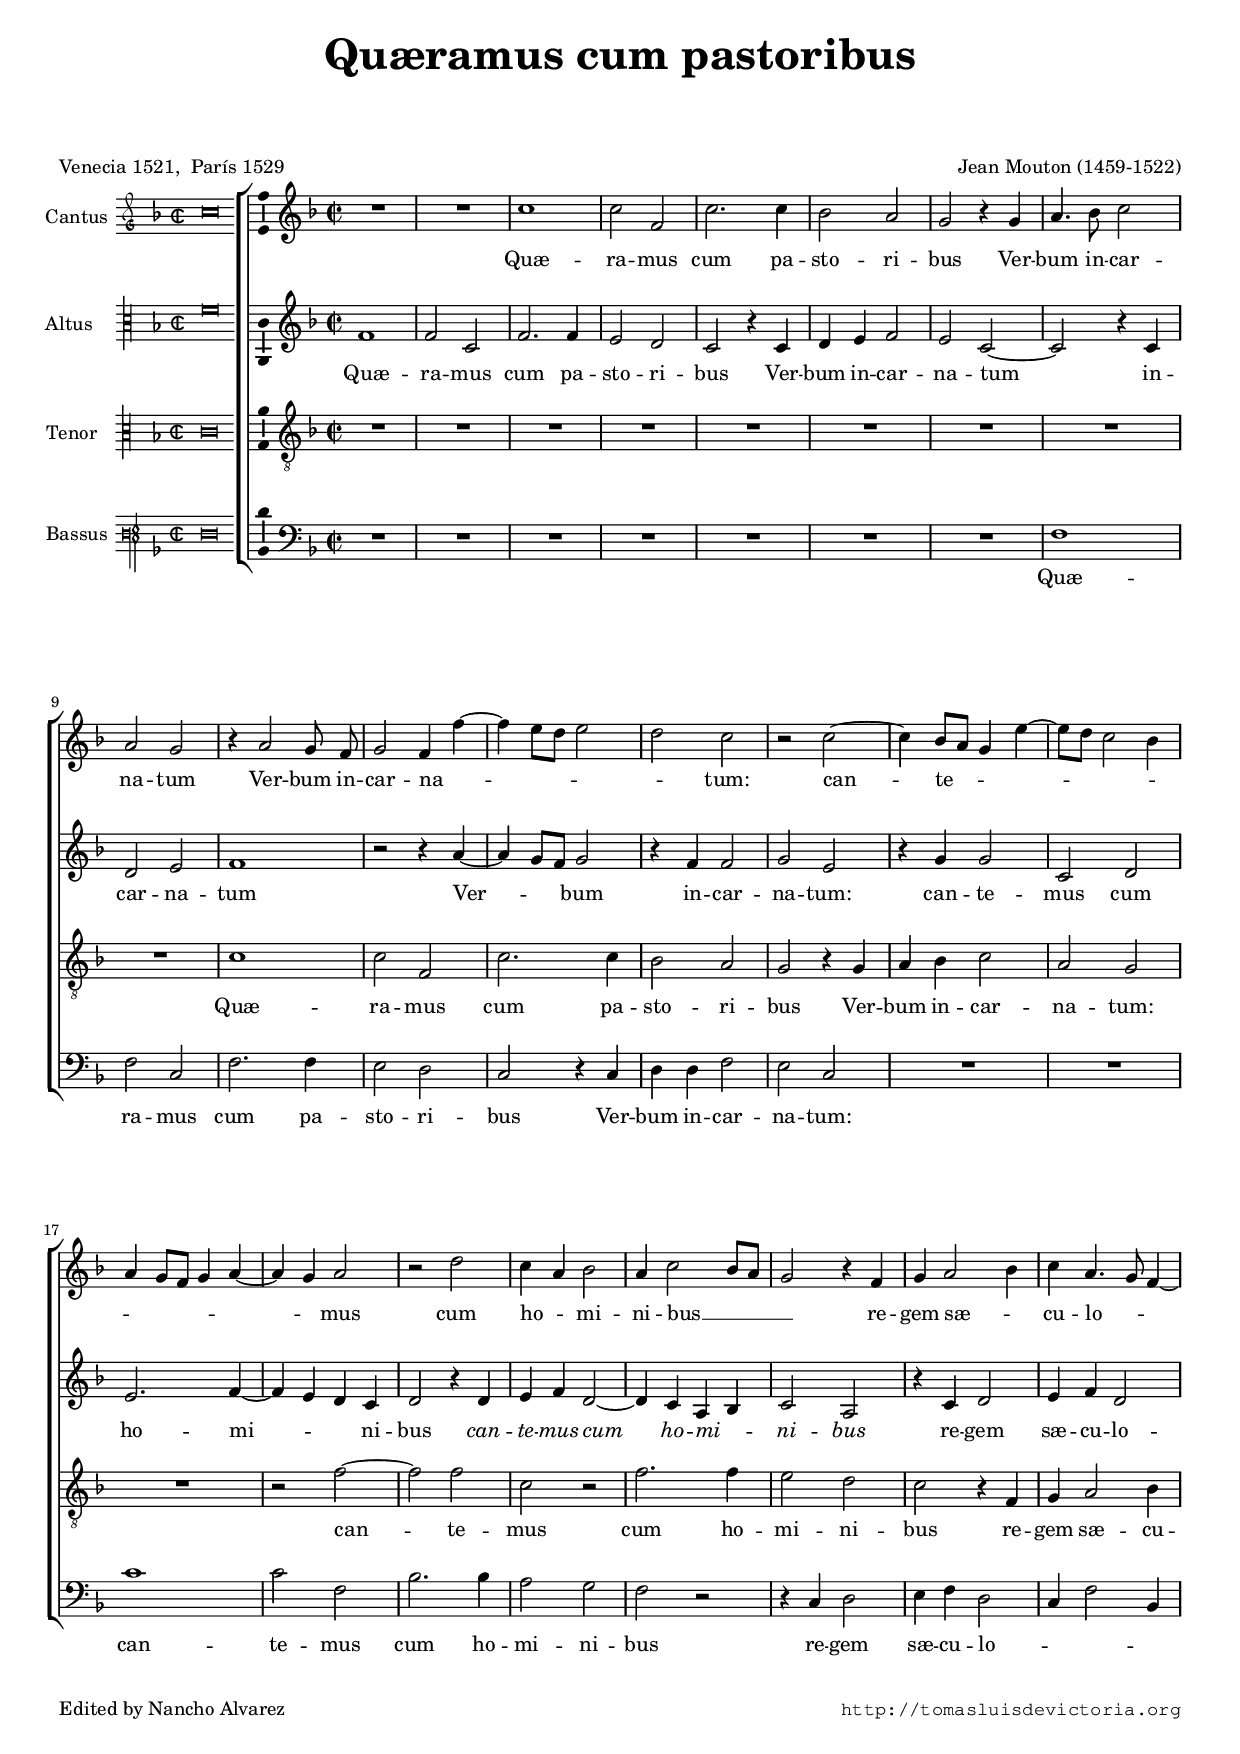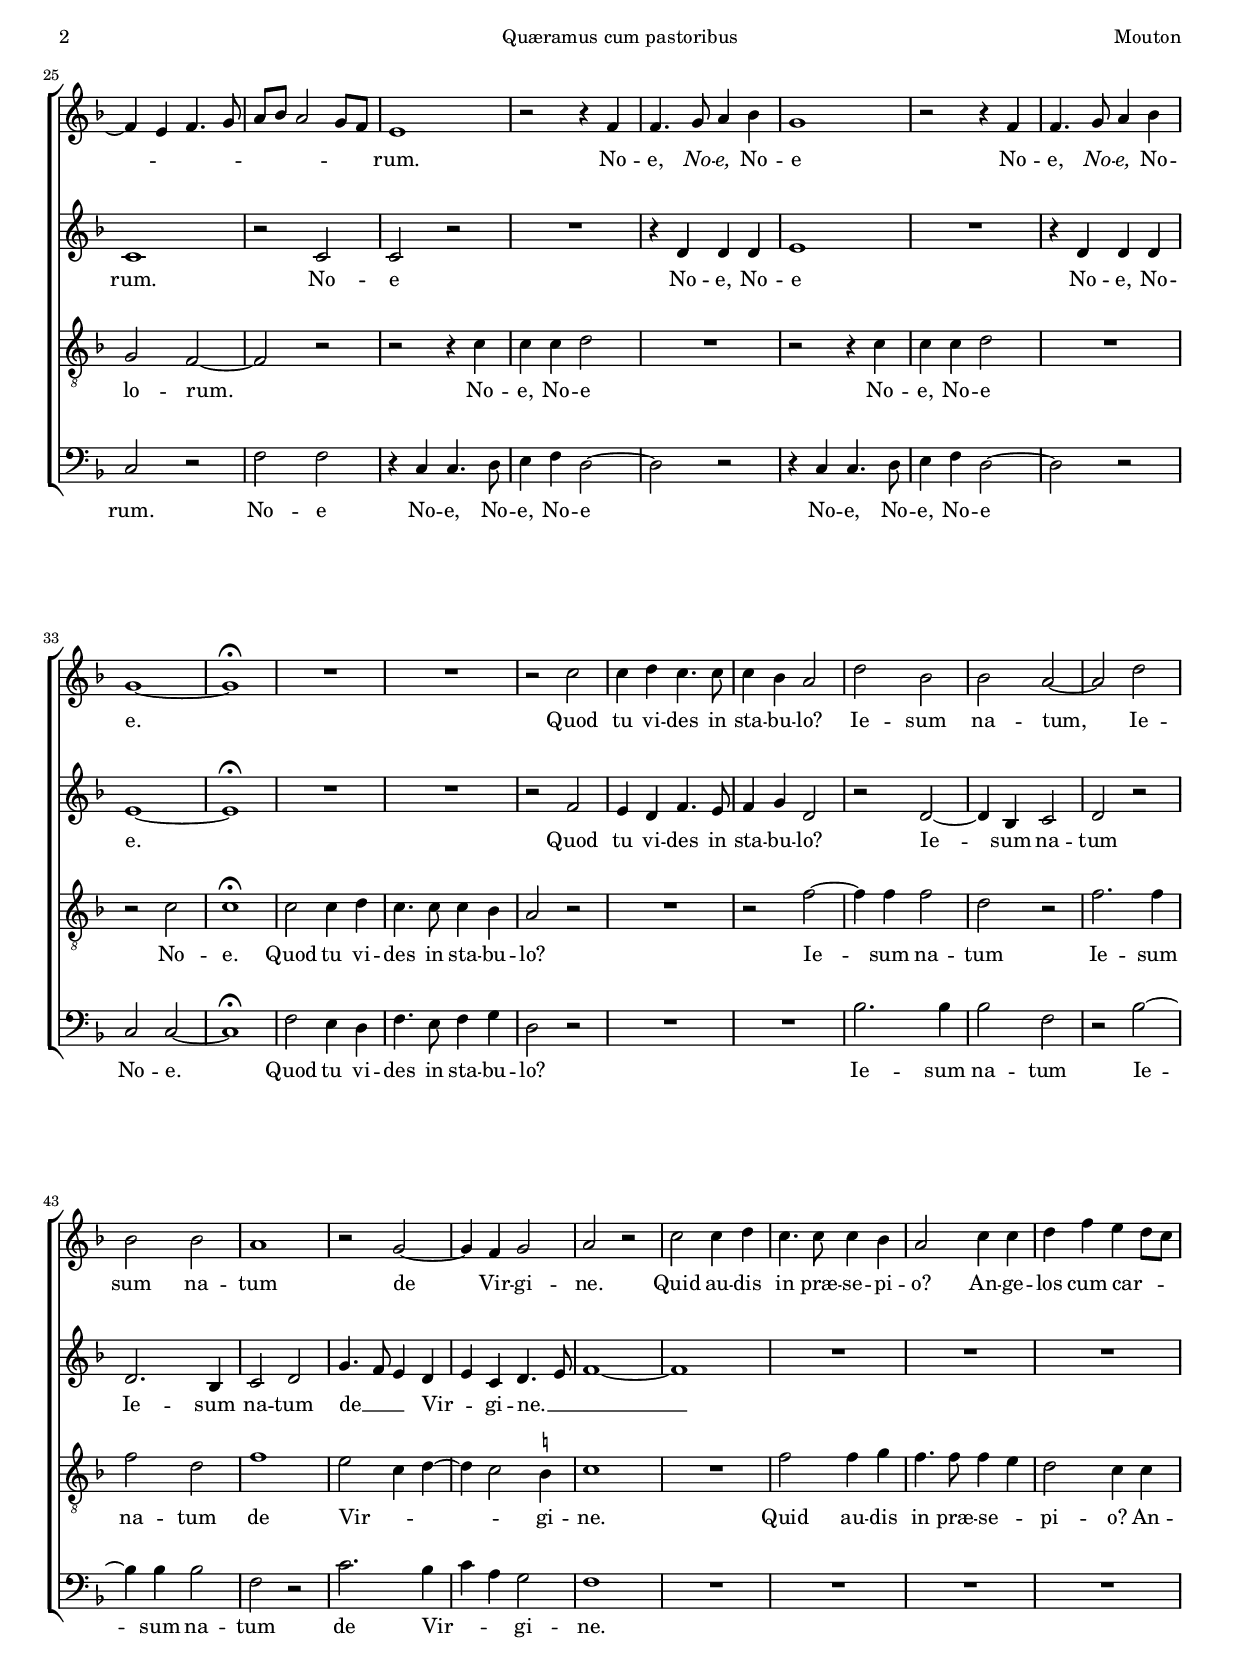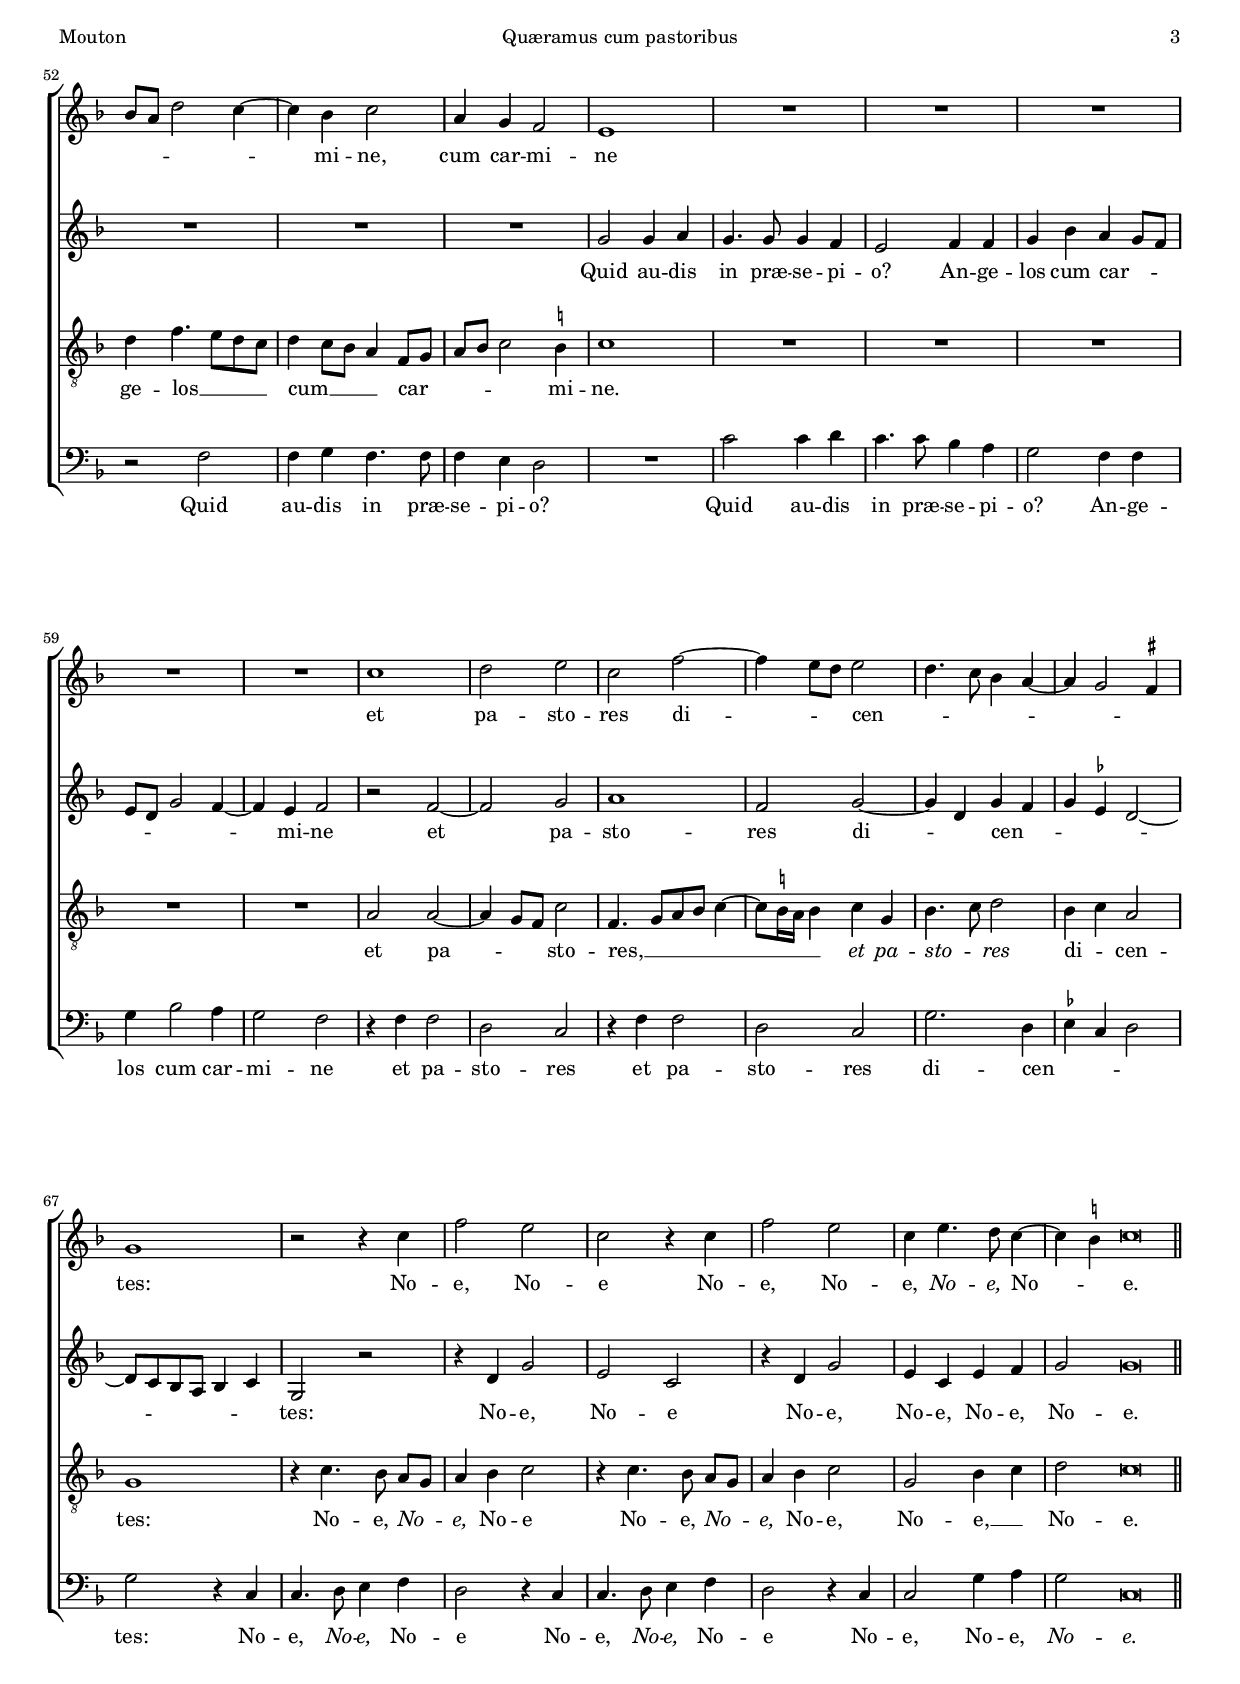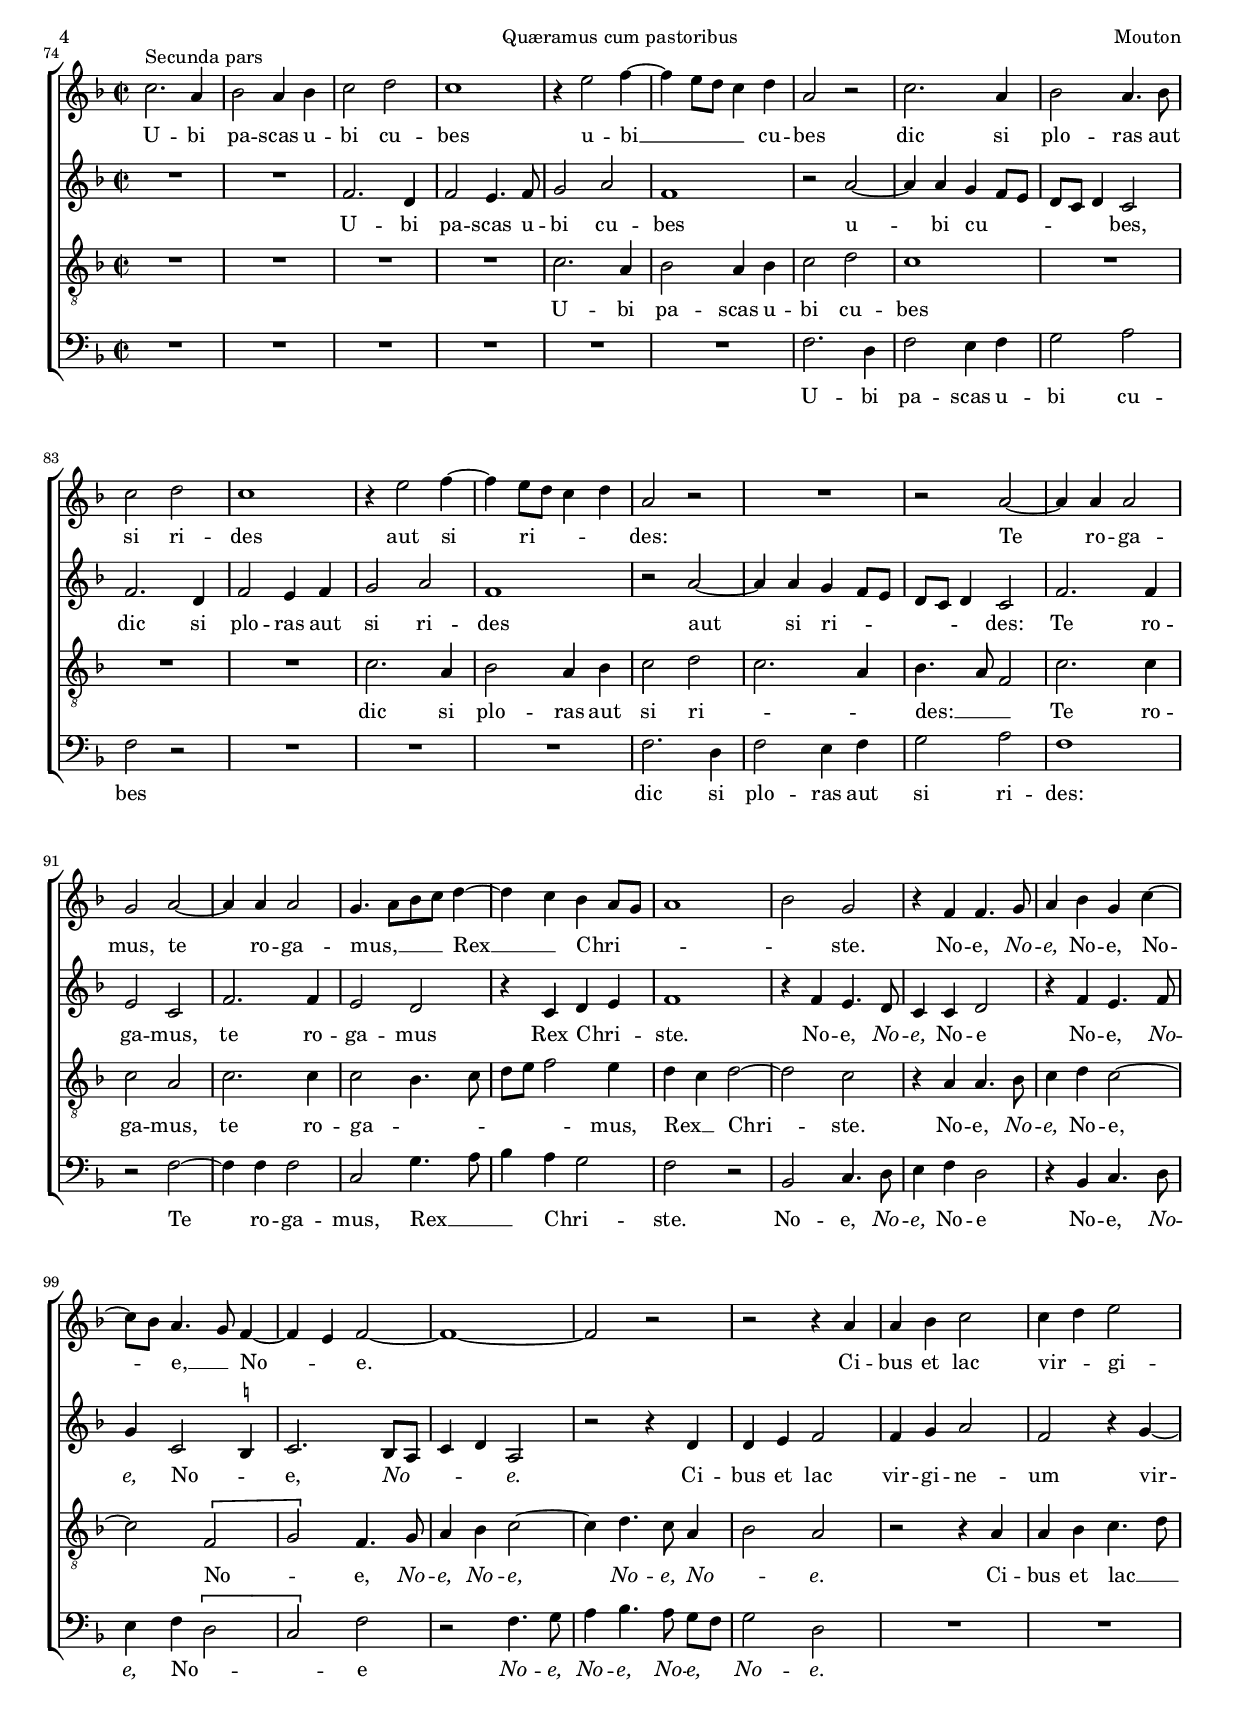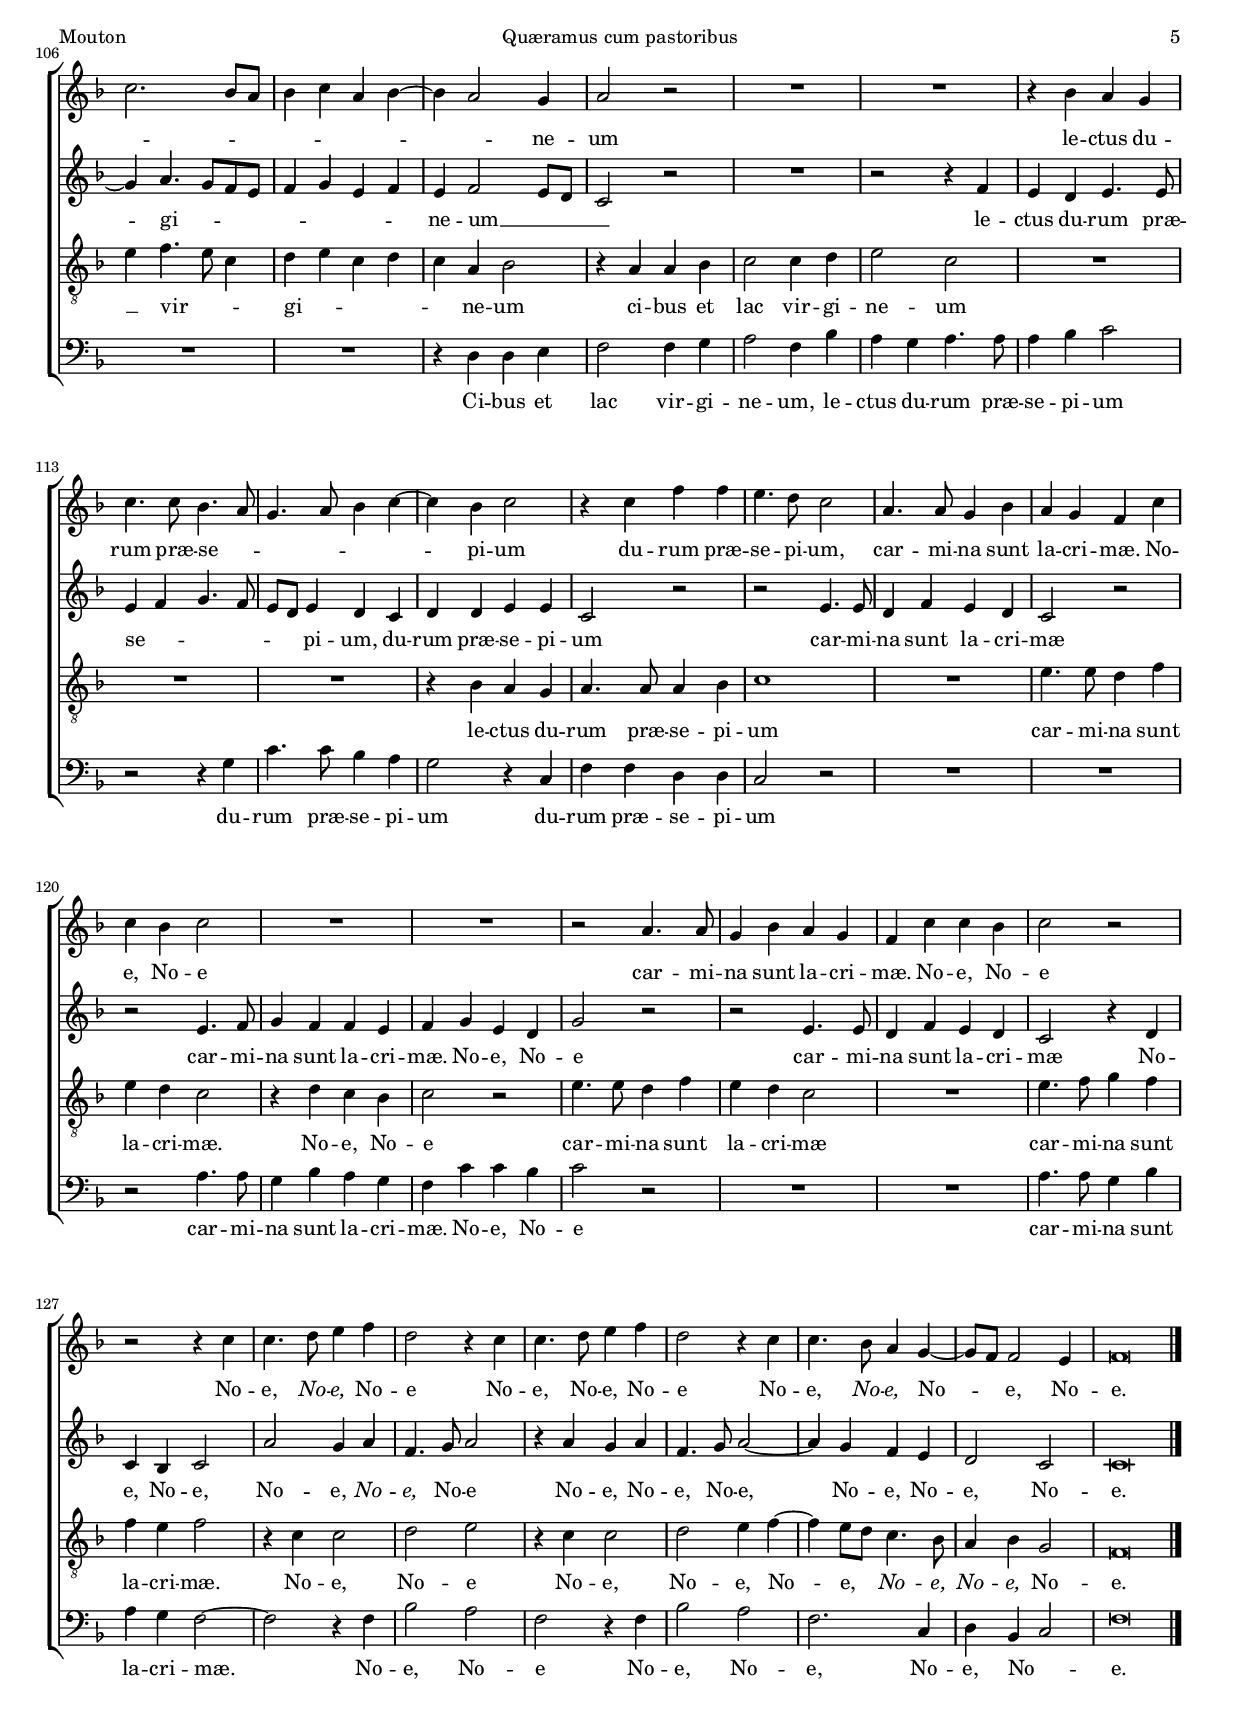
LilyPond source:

\version "2.18.0"

#(set-default-paper-size "a4")
#(set-global-staff-size 16.5)
#(ly:set-option 'point-and-click #f)
%mobile -s15.5 -i3.2

italicas=\override LyricText.font-shape = #'italic
rectas=\override LyricText.font-shape = #'upright
ss=\once \set suggestAccidentals = ##t
incipitwidth = 20

htitle="Quæramus cum pastoribus"
hcomposer="Mouton"

\header {
	title=\markup{\fontsize #3 "Quæramus cum pastoribus"}
	subtitle=\markup{\column{" " " " " "}}
	%subsubtitle=\markup{\column{" " " "}}
	composer="Jean Mouton (1459-1522)"
        pdfauthor=\composer
	poet=\markup{"Venecia 1521,  París 1529"}
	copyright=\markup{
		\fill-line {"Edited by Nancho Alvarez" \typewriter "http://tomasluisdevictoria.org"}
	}
%	tagline=""
}

global={\key f \major \time 2/2 \skip 1*73 \bar "||" \pageBreak
	\override Score.TimeSignature.break-visibility = #'#(#f #t #t)
	\time 2/2 \skip 1*61
	\bar "|."
}


cantus=\relative c''{
	R1*2
	c1
	c2 f,
	c'2. c4
	bes2 a
	g r4 g
	a4. bes8 c2
	a g
	r4 a2 g8 \noBeam f
	g2 f4 f' ~
	f e8 d e2
	d c
	r c ~
	c4 bes8 a g4 e' ~
	e8 d c2 bes4
	a g8 f g4 a ~
	a g a2
	r2 d
	c4 a bes2
	a4 c2 bes8 a
	g2 r4 f
	g a2 bes4 % CSIC \ss b
	c4 a4. g8 f4 ~
	f e f4. g8
	a bes a2 g8 f
	e1
	r2 r4 f
	f4. g8 a4 bes
	g1
	r2 r4 f
	f4. g8 a4 bes
	g1 ~
	g^\fermata 
	R1*2
	r2 c
	c4 d c4. c8
	c4 bes a2
	d bes
	bes a ~
	a d
	bes bes
	a1
	r2 g ~
	g4 f g2
	a2 r
	c2 c4 d
	c4. c8 c4 bes
	a2 c4 c
	d f e d8 c
	bes a d2 c4 ~
	c4 bes c2
	a4 g f2
	e1
	R1
	R1*4
	c'1
	d2 e
	c f ~
	f4 e8 d e2
	d4. c8 bes4 a ~
	a4 g2 \ss fis4
	g1
	r2 r4 c
	f2 e
	c2 r4 c
	f2 e
	c4 e4. d8 c4 ~
	c \ss b c\breve*1/4
	s4*0^\markup{"Secunda pars"}
	c2. a4
	bes2 a4 bes
	c2 d
	c1
	r4 e2 f4 ~
	f e8 d c4 d
	a2 r
	c2. a4
	bes2 a4. bes8
	c2 d
	c1
	r4 e2 f4 ~
	f4 e8 d c4 d
	a2 r
	R1
	r2 a ~
	a4 a a2
	g2 a ~
	a4 a a2
	g4. a8[ bes c] d4 ~
	d c bes a8 g
	a1
	bes2 g
	r4 f f4. g8
	a4 bes g c ~
	c8 bes a4. g8 f4 ~
	f e f2 ~
	f1 ~
	f2 r
	r2 r4 a
	a bes c2
	c4 d e2
	c2. bes8 a
	bes4 c a bes ~
	bes a2 g4
	a2 r
	R1*2
	r4 bes a g
	c4. c8 bes4. a8
	g4. a8 bes4 c ~
	c bes c2
	r4 c f f
	e4. d8 c2
	a4. a8 g4 bes
	a4 g f c'
	c bes c2 % CSIC \ss b
	R1*2
	r2 a4. a8
	g4 bes a g
	f c' c bes % CSIC \ss b
	c2 r
	r r4 c
	c4. d8 e4 f
	d2 r4 c
	c4. d8 e4 f
	d2 r4 c 
	c4. bes8 a4 g ~
	g8 f f2 e4
	f\breve*1/2
}

altus=\relative c'{
	f1
	f2 c
	f2. f4
	e2 d
	c2 r4 c
	d e f2
	e c ~
	c r4 c
	d2 e
	f1
	r2 r4 a ~
	a g8 f g2
	r4 f f2
	g e
	r4 g g2
	c,2 d
	e2. f4 ~
	f4 e d c
	d2 r4 d
	e4 f d2 ~
	d4 c a bes
	c2 a
	r4 c d2
	e4 f d2
	c1
	r2 c
	c r
	R1
	r4 d d d
	e1
	R1
	r4 d d d
	e1 ~
	e^\fermata 
	R1*2
	r2 f
	e4 d f4. e8
	f4 g d2
	r d ~
	d4 bes c2
	d r
	d2. bes4
	c2 d
	g4. f8 e4 d
	e c d4. e8
	f1 ~
	f
	R1*6
	g2 g4 a
	g4. g8 g4 f
	e2 f4 f
	g bes a g8 f
	e8 d g2 f4 ~
	f e f2
	r f ~
	f g
	a1
	f2 g ~
	g4 d g f
	g4 \ss ees d2 ~
	d8 c bes a bes4 c
	g2 r
	r4 d' g2
	e2 c
	r4 d g2
	e4 c e f
	g2 g\breve*1/4
	R1*2
	f2. d4
	f2 e4. f8
	g2 a
	f1
	r2 a2 ~
	a4 a g f8 e
	d c d4 c2
	f2. d4
	f2 e4 f
	g2 a
	f1
	r2 a ~
	a4 a g f8 e
	d c d4 c2
	f2. f4
	e2 c
	f2. f4
	e2 d
	r4 c d e
	f1
	r4 f e4. d8
	c4 c d2
	r4 f e4. f8
	g4 c,2 \ss b4
	c2. bes8 a
	c4 d a2
	r2 r4 d
	d e f2
	f4 g a2
	f2 r4 g ~
	g4 a4. g8 f e
	f4 g e f
	e4 f2 e8 d
	c2 r
	R1
	r2 r4 f
	e d e4. e8
	e4 f g4. f8
	e d e4 d c
	d d e e
	c2 r
	r e4. e8
	d4 f e d
	c2 r
	r2 e4. f8
	g4 f f e
	f g e d
	g2 r
	r2 e4. e8
	d4 f e d
	c2 r4 d
	c bes c2
	a'2 g4 a
	f4. g8 a2
	r4 a g a
	f4. g8 a2 ~
	a4 g f e
	d2 c
	c\breve*1/2
}

tenor=\relative c'{
	R1*9
	c1
	c2 f,
	c'2. c4
	bes2 a
	g r4 g
	a4 bes c2
	a2 g
	R1
	r2 f' ~
	f f
	c2 r
	f2. f4
	e2 d
	c r4 f,
	g a2 bes4
	g2 f ~
	f r
	r r4 c' 
	c c d2
	R1
	r2 r4 c
	c c d2
	R1
	r2 c
	c1^\fermata 
	c2 c4 d
	c4. c8 c4 bes
	a2 r
	R1
	r2 f' ~
	f4 f f2
	d r
	f2. f4
	f2 d
	f1
	e2 c4 d ~
	d c2 \ss b4
	c1 
	R1
	f2 f4 g
	f4. f8 f4 e
	d2 c4 c
	d f4. e8 d c
	d4 c8 bes a4 f8 g
	a bes c2 \ss b4
	c1
	R1
	R1*4
	a2 a ~
	a4 g8 f c'2
	f,4. g8[ a bes] c4 ~
	c8 \ss b16 a b4 c4 g
	bes4. c8 d2
	bes4 c a2
	g1
	r4 c4. bes8 a[ g]
	a4 bes c2 % CSIC \ss b
	r4 c4. bes8 a[ g]
	a4 bes c2 % CSIC \ss b 
	g2 bes4 c 
	d2 c\breve*1/4
	R1*4
	c2. a4
	bes2 a4 bes
	c2 d
	c1
	R1*3
	c2. a4
	bes2 a4 bes
	c2 d
	c2. a4
	bes4. a8 f2
	c'2. c4
	c2 a
	c2. c4
	c2 bes4. c8 
	d e f2 e4
	d c d2 ~
	d2 c
	r4 a a4. bes8
	c4 d c2 ~
	c \[f,2
	g\] f4. g8
	a4 bes c2 ~
	c4 d4. c8 a4
	bes2 a
	r2 r4 a
	a bes c4. d8
	e4 f4. e8 c4
	d e c d
	c a bes2
	r4 a a bes
	c2 c4 d
	e2 c
	R1*3
	r4 bes a g
	a4. a8 a4 bes % CSIC \ss b
	c1
	R1
	e4. e8 d4 f
	e d c2
	r4 d c bes
	c2 r
	e4. e8 d4 f
	e4 d c2
	R1
	e4. f8 g4 f
	f e f2
	r4 c c2
	d2 e
	r4 c c2
	d e4 f ~
	f4 e8 d c4. bes8 a4 bes g2
	f\breve*1/2
}

bassus=\relative c{
	R1*7
	f1
	f2 c
	f2. f4
	e2 d
	c r4 c
	d d f2
	e c
	R1*2
	c'1
	c2 f,
	bes2. bes4
	a2 g
	f r
	r4 c d2
	e4 f d2
	c4 f2 bes,4
	c2 r
	f2 f
	r4 c c4. d8
	e4 f d2 ~
	d r
	r4 c c4. d8
	e4 f d2 ~
	d r
	c2 c ~
	c1^\fermata 
	f2 e4 d
	f4. e8 f4 g
	d2 r
	R1
	R1
	bes'2. bes4
	bes2 f
	r2 bes ~
	bes4 bes bes2
	f2 r
	c'2. bes4
	c a g2
	f1 
	R1
	R1*3
	r2 f
	f4 g f4. f8
	f4 e d2
	R1
	c'2 c4 d
	c4. c8 bes4 a
	g2 f4 f
	g bes2 a4
	g2 f
	r4 f f2
	d2 c
	r4 f f2
	d c
	g'2. d4
	\ss ees c d2
	g2 r4 c,
	c4. d8 e4 f
	d2 r4 c
	c4. d8 e4 f
	d2 r4 c
	c2 g'4 a
	g2 c,\breve*1/4
	R1*6
	f2. d4
	f2 e4 f
	g2 a
	f r
	R1*2
	R1
	f2. d4
	f2 e4 f
	g2 a
	f1
	r2 f ~
	f4 f f2
	c2 g'4. a8
	bes4 a g2
	f r
	bes,2 c4. d8
	e4 f d2
	r4 bes c4. d8
	e4 f \[d2
	c\] f
	r2 f4. g8
	a4 bes4. a8 g[ f] 
	g2 d
	R1*2
	R1*2
	r4 d d e
	f2 f4 g
	a2 f4 bes
	a4 g a4. a8
	a4 bes c2
	r2 r4 g
	c4. c8 bes4 a
	g2 r4 c,
	f4 f d d
	c2 r
	R1*2
	r2 a'4. a8
	g4 bes a g
	f c' c bes % CSIC \ss b
	c2 r
	R1*2
	a4. a8 g4 bes
	a g f2 ~
	f r4 f
	bes2 a
	f r4 f
	bes2 a
	f2. c4
	d bes c2
	f\breve*1/2
}

textocantus=\lyricmode{
Quæ -- ra -- mus cum pa -- sto -- ri -- bus
Ver -- bum in -- car -- na -- tum
Ver -- bum in -- car -- na -- _ _ _ _ _ tum:
can -- te -- _ _ _ _ _ _ _ _ _ _ _ _ mus
cum ho -- _ mi -- ni -- bus __ _ _ _ 
re -- gem sæ -- _ cu -- lo -- _ _ _ _ _ _ _ _ _ _ rum.
No -- e,
\italicas No -- e, \rectas 
No -- e
No -- e,
\italicas No -- e, \rectas 
No -- e.
Quod tu vi -- des in sta -- bu -- lo?
Ie -- sum na -- tum,
Ie -- sum na -- tum
de Vir -- gi -- ne.
Quid au -- dis in præ -- se -- pi -- o?
An -- ge -- los cum car -- _ _ _ _ _ _ mi -- ne,
cum car -- mi -- ne
et pa -- sto -- res di -- _ _ cen -- _ _ _ _ _ _ tes:
No -- e,
No -- e
No -- e,
No -- e,
\italicas No -- e, \rectas 
No -- _ e.
U -- bi pa -- scas u -- bi cu -- bes % pascas,
u -- bi __ _ _ _ cu -- bes
dic si plo -- ras aut si ri -- des % dic, % ploras,
aut si ri -- _ _ _ des:
Te ro -- ga -- mus,
te ro -- ga -- mus, __ _ _ _ Rex __ _ Chri -- _ _ _ _ ste.
No -- e, \italicas No -- e, \rectas 
No -- e, No -- _ e, __ _ 
No -- _ e.
Ci -- bus et lac vir -- _ gi -- _ _ _ _ _ _ _ _ ne -- um
le -- ctus du -- rum præ -- se -- _ _ _ _ _ pi -- um
du -- rum præ -- se -- pi -- um,
car -- mi -- na sunt la -- cri -- mæ. No -- e, No -- e
car -- mi -- na sunt la -- cri -- mæ. No -- e, No -- e
No -- e, \italicas No -- e, \rectas 
No -- e
No -- e, No -- e, No -- e
No -- e, \italicas No -- e, \rectas 
No -- _ e, No -- e.
}

textoaltus=\lyricmode{
Quæ -- ra -- mus cum pa -- sto -- ri -- bus
Ver -- bum in -- car -- na -- tum
in -- car -- na -- tum
Ver -- _ _ bum in -- car -- na -- tum:
can -- te -- mus cum ho -- mi -- _ _ ni -- bus
\italicas 
can -- te -- mus cum ho -- mi -- _ ni -- bus
\rectas 
re -- gem sæ -- cu -- lo -- rum.
No -- e
No -- e, No -- e
No -- e, No -- e.
Quod tu vi -- des in sta -- bu -- lo?
Ie -- sum na -- tum
Ie -- sum na -- tum de __ _ _ Vir -- _ gi -- ne. __ _ _ 
Quid au -- dis in præ -- se -- pi -- o?
An -- ge -- los cum car -- _ _ _ _ _ _ mi -- ne
et pa -- sto -- res di -- _ cen -- _ _ _ _ _ _ _ _ _ tes:
No -- e,
No -- e
No -- e,
No -- e,
No -- e,
No -- e.
U -- bi pa -- scas u -- bi cu -- bes
u -- bi cu -- _ _ _ _ _ bes,
dic si plo -- ras aut si ri -- des
aut si ri -- _ _ _ _ _ des:
Te ro -- ga -- mus,
te ro -- ga -- mus
Rex Chri -- _ ste.
No -- e, \italicas No -- e, \rectas 
No -- e
No -- e,
\italicas No -- e, \rectas 
No -- _ e, 
\italicas No -- _ _ _ e. \rectas 
Ci -- bus et lac vir -- gi -- ne -- um
vir -- gi -- _ _ _ _ _ _ _ ne -- um __ _ _ _ 
le -- ctus du -- rum præ -- se -- _ _ _ _ _ pi -- um,
du -- rum præ -- se -- pi -- um 
car -- mi -- na sunt la -- cri -- mæ
car -- mi -- na sunt la -- cri -- mæ.
No -- e, No -- e
car -- mi -- na sunt la -- cri -- mæ
No -- e, No -- e,
No -- e,
\italicas No -- e, \rectas 
No -- e
No -- e, No -- e, No -- e, No -- e, No -- e, No -- e.
}

textotenor=\lyricmode{
Quæ -- ra -- mus cum pa -- sto -- ri -- bus
Ver -- bum in -- car -- na -- tum:
can -- te -- mus
cum ho -- mi -- ni -- bus
re -- gem sæ -- cu -- lo -- rum.
No -- e, No -- e
No -- e, No -- e
No -- e.
Quod tu vi -- des in sta -- bu -- lo?
Ie -- sum na -- tum
Ie -- sum na -- tum de Vir -- _ _ _ gi -- ne.
Quid au -- dis in præ -- se -- _ pi -- o?
An -- ge -- los __ _ _ _ cum __ _ _ _ car -- _ _ _ _ mi -- ne.
et pa -- _ _ sto -- res, __ _ _ _ _ _ _ _  
\italicas 
et pa -- sto -- _ res % et __ _ _ pa -- sto -- _ res __ _ _ 
\rectas 
di -- _ cen -- tes:
No -- e, \italicas No -- _ e, \rectas 
No -- e
No -- e, \italicas No -- _ e, \rectas 
No -- e, No -- e, __ _ No -- e.
U -- bi pa -- scas
u -- bi cu -- bes
dic si plo -- ras 
aut si ri -- _ _ des: __ _ _ 
Te ro -- ga -- mus,
te ro -- ga -- _ _ _ _ _ mus,
Rex __ _ Chri -- ste.
No -- e, \italicas No -- e, \rectas 
No -- e, 
No -- _ e,
\italicas 
No -- e, No -- e, No -- e, No -- _ e.
\rectas 
Ci -- bus et lac __ _ _ vir -- _ _ gi -- _ _ _ _ ne -- um
ci -- bus et lac vir -- gi -- ne -- um
le -- ctus du -- rum præ -- se -- pi -- um
car -- mi -- na sunt la -- cri -- mæ.
No -- e, No -- e
car -- mi -- na sunt la -- cri -- mæ
car -- mi -- na sunt la -- cri -- mæ.
No -- e,
No -- e
No -- e, No -- e, No -- e, _
\italicas No -- e, No -- e, \rectas No -- e.
}

textobassus=\lyricmode{
Quæ -- ra -- mus cum pa -- sto -- ri -- bus
Ver -- bum in -- car -- na -- tum:
can -- te -- mus cum ho -- mi -- ni -- bus
re -- gem sæ -- cu -- lo -- _ _ _ rum.
No -- e
No -- e, No -- e, No -- e
No -- e, No -- e, No -- e
No -- e.
Quod tu vi -- des in sta -- bu -- lo?
Ie -- sum na -- tum
Ie -- sum na -- tum
de Vir -- _ _ gi -- ne.
Quid au -- dis in præ -- se -- pi -- o?
Quid au -- dis in præ -- se -- pi -- o?
An -- ge -- los cum car -- mi -- ne
et pa -- sto -- res
et pa -- sto -- res di -- cen -- _ _ _ tes:
No -- e, \italicas No -- e, \rectas 
No -- e
No -- e, \italicas No -- e, \rectas 
No -- e
No -- e, No -- e, \italicas No -- e. \rectas
U -- bi pa -- scas u -- bi cu -- bes
dic si plo -- ras aut si ri -- des:
Te ro -- ga -- mus,
Rex __ _ _ Chri -- _ ste.
No -- e, \italicas No -- e, \rectas 
No -- e
No -- e, \italicas No -- e, \rectas 
No -- _ _ e
\italicas 
No -- e, No -- e, No -- e, _ No -- e.
\rectas 
Ci -- bus et lac vir -- gi -- ne -- um,
le -- ctus du -- rum præ -- se -- pi -- um
du -- rum præ -- se -- pi -- um
du -- rum præ -- se -- pi -- um
car -- mi -- na sunt la -- cri -- mæ.
No -- e, No -- e
car -- mi -- na sunt la -- cri -- mæ.
No -- e, No -- e No -- e, No -- e,
No -- e, No -- _ e.
}


incipitcantus=\markup{
	\score{
		{ 
		\set Staff.instrumentName="Cantus "
		\override NoteHead.style = #'neomensural
		\override Staff.TimeSignature.style = #'neomensural
		\cadenzaOn 
		\clef "petrucci-g"
		\key f \major
		\time 2/2
		c''\breve
		} 
	\layout { line-width=\incipitwidth indent = 0 }
	}
}

incipitaltus=\markup{
	\score{
		{ 
		\set Staff.instrumentName="Altus    " % Contratenor
		\override NoteHead.style = #'neomensural 
		\override Staff.TimeSignature.style = #'neomensural
		\cadenzaOn 
		\clef "petrucci-c3"
		\key f \major
		\time 2/2
		f'\breve
		} 
	\layout { line-width=\incipitwidth indent = 0 }
	}
}


incipittenor=\markup{
	\score{
		{ 
		\set Staff.instrumentName="Tenor   "
		\override NoteHead.style = #'neomensural 
		\override Staff.TimeSignature.style = #'neomensural
		\cadenzaOn 
		\clef "petrucci-c3"
		\key f \major
		\time 2/2
		c'\breve
		} 
	\layout { line-width=\incipitwidth indent=0 }
	}
}

incipitbassus=\markup{
	\score{
		{ 
		\set Staff.instrumentName="Bassus "
		\override NoteHead.style = #'neomensural
		\override Staff.TimeSignature.style = #'neomensural
		\cadenzaOn 
		\clef "petrucci-f3"
		\key f \major
		\time 2/2
		f\breve
		} 
	\layout { line-width=\incipitwidth indent = 0 }
	}
}


\score {\transpose c' c'{
\new ChoirStaff<<

	\new Staff <<\global
	\new Voice="v1" {
		\set Staff.instrumentName=\incipitcantus
		\clef "treble"
		\cantus }
	\new Lyrics \lyricsto "v1" {\textocantus }
	>>

	\new Staff <<\global
	\new Voice="v2" {
		\set Staff.instrumentName=\incipitaltus
		\clef "treble"
		\altus }
	\new Lyrics \lyricsto "v2" {\textoaltus }
	>>
	
	\new Staff <<\global
	\new Voice="v3" {
		\set Staff.instrumentName=\incipittenor
		\clef "G_8"
		\tenor }
	\new Lyrics \lyricsto "v3" {\textotenor }
	>>

	\new Staff <<\global
	\new Voice="v4" {
		\set Staff.instrumentName=\incipitbassus
		\clef "bass"
		\bassus }
	\new Lyrics \lyricsto "v4" {\textobassus }
	>>
	
>>

	} % transpose

\layout{ 
	\context {\Lyrics 
		\override VerticalAxisGroup.staff-affinity = #UP
		\override VerticalAxisGroup.nonstaff-relatedstaff-spacing =
			#'((basic-distance . 0) (minimum-distance . 0) (padding . 1))
		%\override LyricText.font-size = #1.2
		\override LyricHyphen.minimum-distance = #0.5
	}
	\context {\Score 
		tempoHideNote = ##t
		\override BarNumber.padding = #2 
	}
	\context {\Voice 
		%melismaBusyProperties = #'()
		%autoBeaming = ##f
	}
	\context {\Staff 
                %\RemoveEmptyStaves
                %\override VerticalAxisGroup.remove-first = ##t
		\override VerticalAxisGroup.staff-staff-spacing =
			#'((basic-distance . 11) (minimum-distance . 0) (padding . 1))
		\consists Ambitus_engraver 
		\override LigatureBracket.padding = #1
	}
}

%\midi { \mtempo }

}


\paper{
	evenHeaderMarkup=\markup  \fill-line { \fromproperty #'page:page-number-string \htitle \hcomposer }
	oddHeaderMarkup= \markup  \fill-line { \on-the-fly #not-first-page \hcomposer \on-the-fly #not-first-page \htitle \on-the-fly #not-first-page \fromproperty #'page:page-number-string }
	%system-count=20
	%page-count = 8
	ragged-last-bottom = ##f
	indent=3.2\cm
	system-system-spacing =
	#'((basic-distance . 20) (minimum-distance . 0) (padding . 5))
	top-system-spacing = % header
	#'((basic-distance . 8) (minimum-distance . 0) (padding . 0))
	last-bottom-spacing = % footer
	#'((basic-distance . 12) (minimum-distance . 0) (padding . 0))

}
